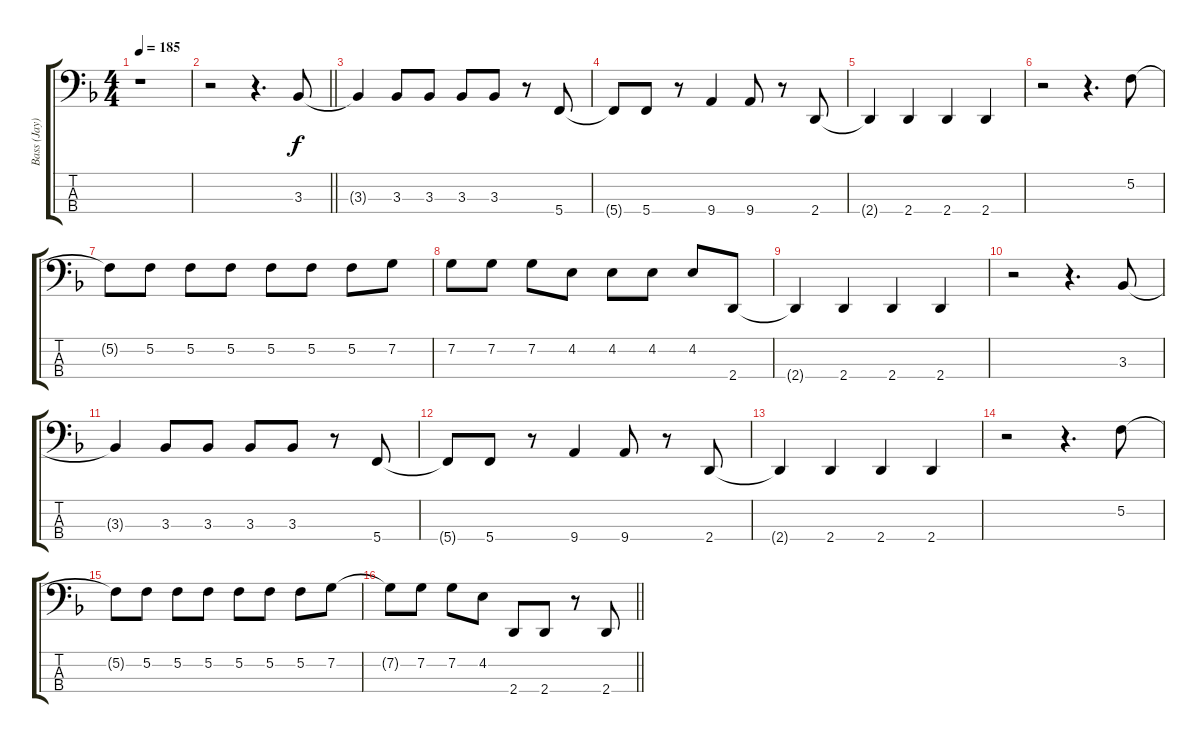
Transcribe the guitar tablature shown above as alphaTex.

\track ("Bass (Jay)" "Bass (Jay)") {instrument electricbasspick}
\staff {score tabs}
\tuning (F2 C2 G1 C1) {hide}
\ts (4 4)
\tempo 185
\clef f4
\ks dminor
r.1{dy f} |
\barLineRight lightlight
r.2 r.4{d} 3.3.8 |
3.3{t}.4 3.3.8 3.3.8 3.3.8 3.3.8 r.8 5.4.8 |
5.4{t}.8 5.4.8 r.8 9.4.4 9.4.8 r.8 2.4.8 |
2.4{t}.4 2.4.4 2.4.4 2.4.4 |
r.2 r.4{d} 5.2.8 |
5.2{t}.8 5.2.8 5.2.8 5.2.8 5.2.8 5.2.8 5.2.8 7.2.8 |
7.2.8 7.2.8 7.2.8 4.2.8 4.2.8 4.2.8 4.2.8 2.4.8 |
2.4{t}.4 2.4.4 2.4.4 2.4.4 |
r.2 r.4{d} 3.3.8 |
3.3{t}.4 3.3.8 3.3.8 3.3.8 3.3.8 r.8 5.4.8 |
5.4{t}.8 5.4.8 r.8 9.4.4 9.4.8 r.8 2.4.8 |
2.4{t}.4 2.4.4 2.4.4 2.4.4 |
r.2 r.4{d} 5.2.8 |
5.2{t}.8 5.2.8 5.2.8 5.2.8 5.2.8 5.2.8 5.2.8 7.2.8 |
\barLineRight lightlight
7.2{t}.8 7.2.8 7.2.8 4.2.8 2.4.8 2.4.8 r.8 2.4.8
